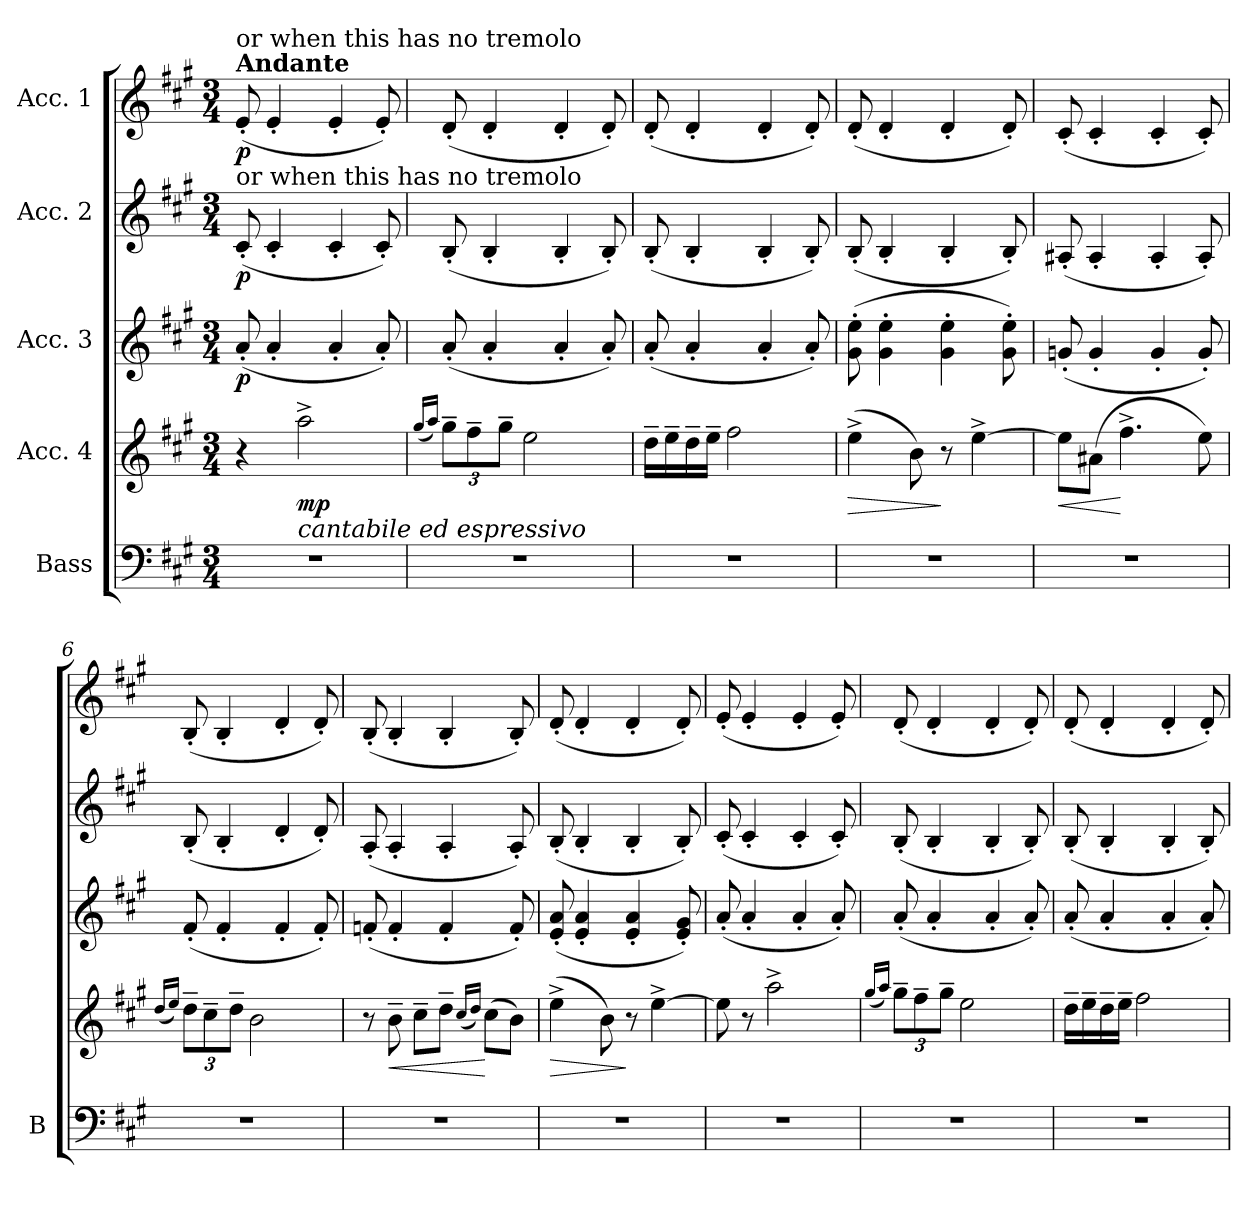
**kern	**kern	**dynam	**kern	**dynam	**kern	**dynam	**kern	**dynam
*part5	*part4	*part4	*part3	*part3	*part2	*part2	*part1	*part1
*staff5	*staff4	*staff4	*staff3	*staff3	*staff2	*staff2	*staff1	*staff1
*I"Bass	*I"Acc. 4	*	*I"Acc. 3	*	*I"Acc. 2	*	*I"Acc. 1	*
*I'B	*	*	*	*	*	*	*	*
*clefF4	*clefG2	*	*clefG2	*	*clefG2	*	*clefG2	*
*ITrd7c12	*ITrd7c12	*	*ITrd7c12	*	*	*	*	*
*k[f#c#g#]	*k[f#c#g#]	*	*k[f#c#g#]	*	*k[f#c#g#]	*	*k[f#c#g#]	*
*M3/4	*M3/4	*	*M3/4	*	*M3/4	*	*M3/4	*
*MM70	*MM70	*	*MM70	*	*MM70	*	*MM70	*
=1	=1	=1	=1	=1	=1	=1	=1	=1
!	!	!	!	!	!	!	!LO:TX:a:B:t=Andante	!
!	!	!	!	!	!	!	!LO:TX:a:t=or       when this has no tremolo	!
!	!	!	!	!	!LO:TX:a:t=or       when this has no tremolo	!	!	!
!	!	!	!	!LO:DY:b	!	!LO:DY:b	!	!LO:DY:b
2.r	4r	.	(8A'/	p	(8c#'/	p	(8e'/	p
.	.	.	4A'/	.	4c#'/	.	4e'/	.
!	!LO:TX:b:i:t=cantabile ed espressivo	!	!	!	!	!	!	!
!	!	!LO:DY:b	!	!	!	!	!	!
.	2a^\	mp	.	.	.	.	.	.
.	.	.	4A'/	.	4c#'/	.	4e'/	.
.	.	.	8A'/)	.	8c#'/)	.	8e'/)	.
=2	=2	=2	=2	=2	=2	=2	=2	=2
.	(16qg#/LL	.	.	.	.	.	.	.
.	16qa/JJ)	.	.	.	.	.	.	.
*	*Xbrackettup	*	*	*	*	*	*	*
2.r	12g#~\L	.	(8A'/	.	(8B'/	.	(8d'/	.
.	12f#~\	.	.	.	.	.	.	.
.	.	.	4A'/	.	4B'/	.	4d'/	.
.	12g#~\J	.	.	.	.	.	.	.
.	2e\	.	.	.	.	.	.	.
.	.	.	4A'/	.	4B'/	.	4d'/	.
.	.	.	8A'/)	.	8B'/)	.	8d'/)	.
=3	=3	=3	=3	=3	=3	=3	=3	=3
2.r	16d~\LL	.	(8A'/	.	(8B'/	.	(8d'/	.
.	16e~\	.	.	.	.	.	.	.
.	16d~\	.	4A'/	.	4B'/	.	4d'/	.
.	16e~\JJ	.	.	.	.	.	.	.
.	2f#\	.	.	.	.	.	.	.
.	.	.	4A'/	.	4B'/	.	4d'/	.
.	.	.	8A'/)	.	8B'/)	.	8d'/)	.
=4	=4	=4	=4	=4	=4	=4	=4	=4
!	!	!LO:HP:b	!	!	!	!	!	!
2.r	(4e^\	>	(8G#\' 8e\'	.	(8B'/	.	(8d'/	.
.	.	.	4G#\' 4e\'	.	4B'/	.	4d'/	.
.	8B\)	.	.	.	.	.	.	.
.	8r	]	4G#\' 4e\'	.	4B'/	.	4d'/	.
.	[4e^\	.	.	.	.	.	.	.
.	.	.	8G#\' 8e\')	.	8B'/)	.	8d'/)	.
=5	=5	=5	=5	=5	=5	=5	=5	=5
!	!	!LO:HP:b	!	!	!	!	!	!
2.r	8e\L]	<	(8Gn'/	.	(8A#X'/	.	(8c#'/	.
.	(8A#X\J	.	4G'/	.	4A#'/	.	4c#'/	.
.	4.f#^\	[	.	.	.	.	.	.
.	.	.	4G'/	.	4A#'/	.	4c#'/	.
.	8e\)	.	8G'/)	.	8A#'/)	.	8c#'/)	.
!!LO:LB:g=z
=6	=6	=6	=6	=6	=6	=6	=6	=6
.	(16qd/LL	.	.	.	.	.	.	.
.	16qe/JJ)	.	.	.	.	.	.	.
2.r	12d~\L	.	(8F#'/	.	(8B'/	.	(8B'/	.
.	12c#~\	.	.	.	.	.	.	.
.	.	.	4F#'/	.	4B'/	.	4B'/	.
.	12d~\J	.	.	.	.	.	.	.
.	2B\	.	.	.	.	.	.	.
.	.	.	4F#'/	.	4d'/	.	4d'/	.
.	.	.	8F#'/)	.	8d'/)	.	8d'/)	.
=7	=7	=7	=7	=7	=7	=7	=7	=7
2.r	8r	.	(8Fn'/	.	(8A'/	.	(8B'/	.
!	!	!LO:HP:b	!	!	!	!	!	!
.	8B~\	<	4F'/	.	4A'/	.	4B'/	.
.	8c#~\L	.	.	.	.	.	.	.
.	8d~\J	.	4F'/	.	4A'/	.	4B'/	.
.	(16qc#/LL	.	.	.	.	.	.	.
.	16qd/JJ)	.	.	.	.	.	.	.
.	(8c#\L	[	.	.	.	.	.	.
.	8B\J)	.	8F'/)	.	8A'/)	.	8B'/)	.
=8	=8	=8	=8	=8	=8	=8	=8	=8
!	!	!LO:HP:b	!	!	!	!	!	!
2.r	(4e^\	>	(8E/' 8A/'	.	(8B'/	.	(8d'/	.
.	.	.	4E/' 4A/'	.	4B'/	.	4d'/	.
.	8B\)	.	.	.	.	.	.	.
.	8r	]	4E/' 4A/'	.	4B'/	.	4d'/	.
.	[4e^\	.	.	.	.	.	.	.
.	.	.	8E/' 8G#/')	.	8B'/)	.	8d'/)	.
=9	=9	=9	=9	=9	=9	=9	=9	=9
2.r	8e\]	.	(8A'/	.	(8c#'/	.	(8e'/	.
.	8r	.	4A'/	.	4c#'/	.	4e'/	.
.	2a^\	.	.	.	.	.	.	.
.	.	.	4A'/	.	4c#'/	.	4e'/	.
.	.	.	8A'/)	.	8c#'/)	.	8e'/)	.
=10	=10	=10	=10	=10	=10	=10	=10	=10
.	(16qg#/LL	.	.	.	.	.	.	.
.	16qa/JJ)	.	.	.	.	.	.	.
2.r	12g#~\L	.	(8A'/	.	(8B'/	.	(8d'/	.
.	12f#~\	.	.	.	.	.	.	.
.	.	.	4A'/	.	4B'/	.	4d'/	.
.	12g#~\J	.	.	.	.	.	.	.
.	2e\	.	.	.	.	.	.	.
.	.	.	4A'/	.	4B'/	.	4d'/	.
.	.	.	8A'/)	.	8B'/)	.	8d'/)	.
!!LO:PB:g=z
=11	=11	=11	=11	=11	=11	=11	=11	=11
2.r	16d~\LL	.	(8A'/	.	(8B'/	.	(8d'/	.
.	16e~\	.	.	.	.	.	.	.
.	16d~\	.	4A'/	.	4B'/	.	4d'/	.
.	16e~\JJ	.	.	.	.	.	.	.
.	2f#\	.	.	.	.	.	.	.
.	.	.	4A'/	.	4B'/	.	4d'/	.
.	.	.	8A'/)	.	8B'/)	.	8d'/)	.
=	=	=	=	=	=	=	=	=
*-	*-	*-	*-	*-	*-	*-	*-	*-
